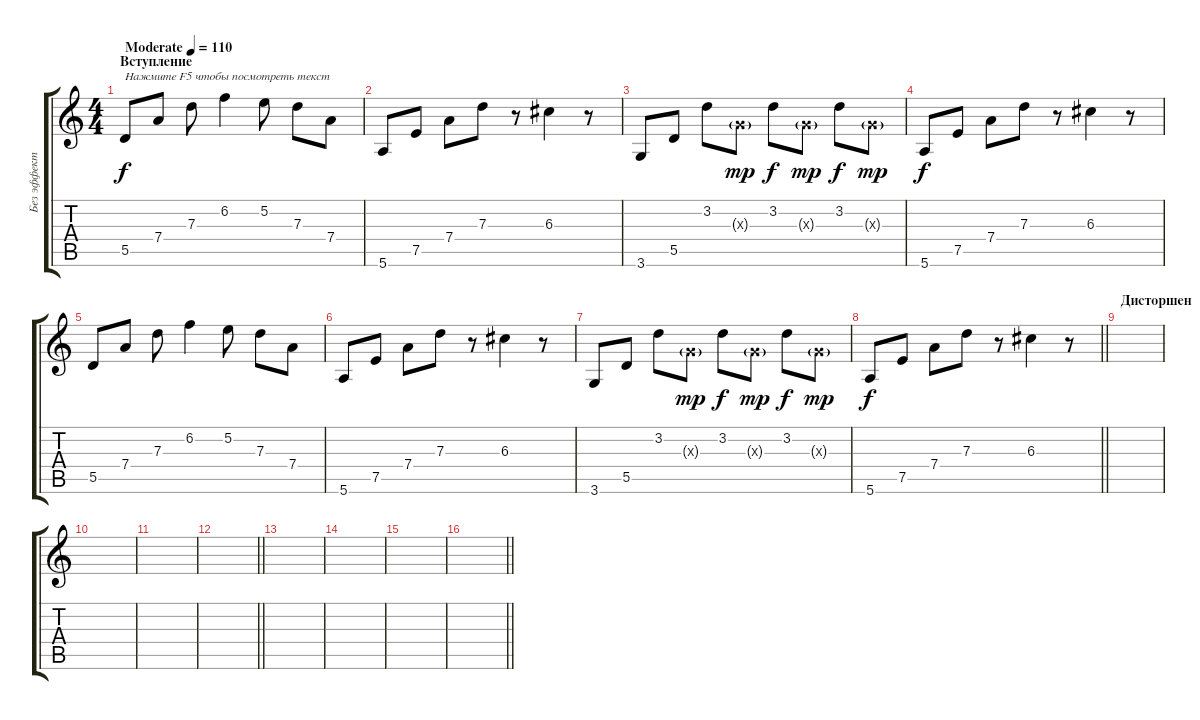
\track ("Без эффекта Distortion (1 гитара)" "Без эффект") {instrument acousticguitarsteel}
\staff {score tabs}
\tuning (E4 B3 G3 D3 A2 E2) {hide}
\ts (4 4)
\section ("" "Вступление")
\tempo (110 "Moderate")
\clef g2
\ks c
5.5.8{txt "Нажмите F5 чтобы посмотреть текст" dy f instrument acousticguitarsteel} 7.4.8 7.3.8 6.2.4 5.2.8 7.3.8 7.4.8 |
5.6.8 7.5.8 7.4.8 7.3.8 r.8 6.3.4 r.8 |
3.6.8 5.5.8 3.2.8 0.3{g x}.8{dy mp} 3.2.8{dy f} 0.3{g x}.8{dy mp} 3.2.8{dy f} 0.3{g x}.8{dy mp} |
5.6.8{dy f} 7.5.8 7.4.8 7.3.8 r.8 6.3.4 r.8 |
5.5.8 7.4.8 7.3.8 6.2.4 5.2.8 7.3.8 7.4.8 |
5.6.8 7.5.8 7.4.8 7.3.8 r.8 6.3.4 r.8 |
3.6.8 5.5.8 3.2.8 0.3{g x}.8{dy mp} 3.2.8{dy f} 0.3{g x}.8{dy mp} 3.2.8{dy f} 0.3{g x}.8{dy mp} |
\barLineRight lightlight
5.6.8{dy f} 7.5.8 7.4.8 7.3.8 r.8 6.3.4 r.8 |
\section ("" "Дисторшен")
|
|
|
\barLineRight lightlight
|
|
|
|
\barLineRight lightlight
